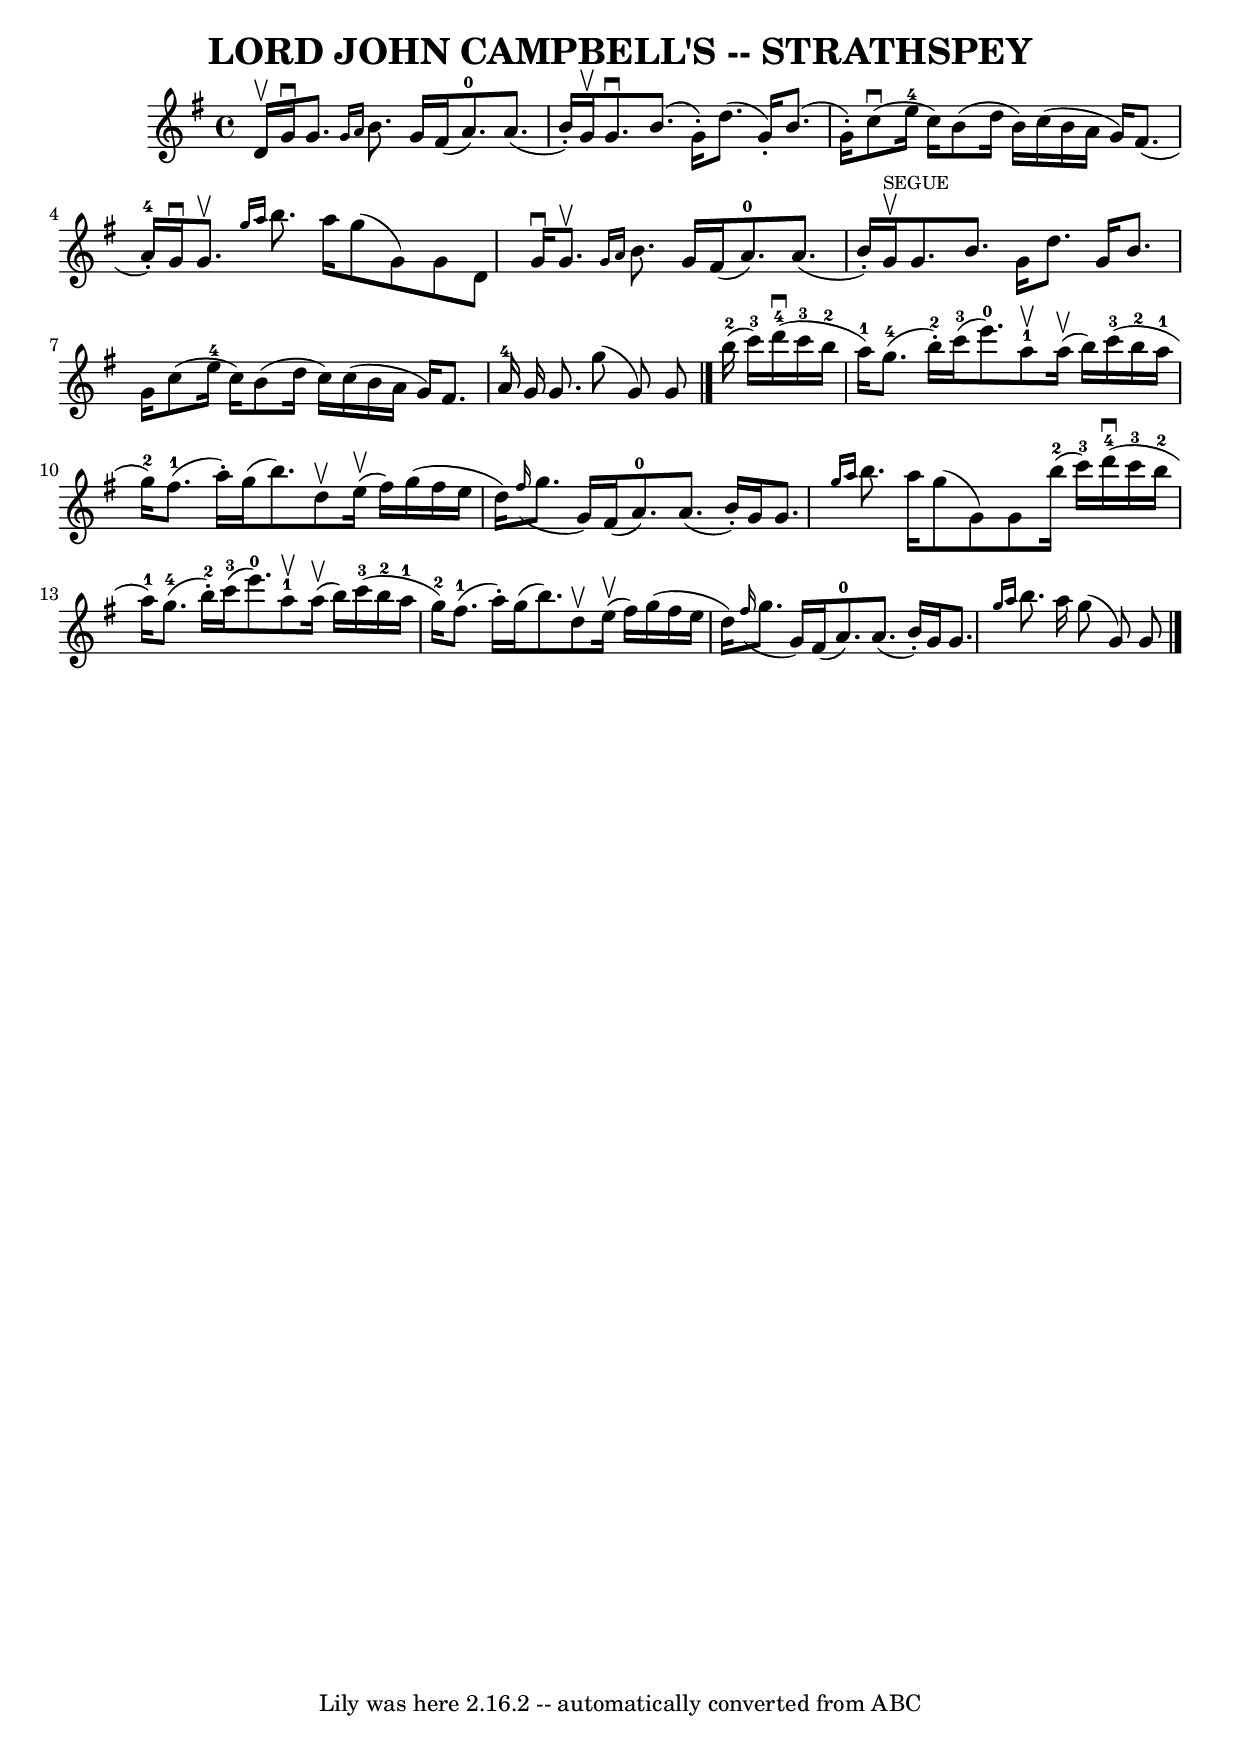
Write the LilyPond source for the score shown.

\version "2.7.40"
\include "Mammoth.ily"
\header {
	%% book = "Ryan's Mammoth Collection of Fiddle Tunes"
	crossRefNumber = "1"
	footnotes = ""
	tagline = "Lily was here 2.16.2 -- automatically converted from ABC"
	title = "LORD JOHN CAMPBELL'S -- STRATHSPEY"
}
voicedefault =  {


 \override Staff.TimeSignature #'style = #'C
 \time 4/4 
\key g \major d'16^\upbow       |
 g'16^\downbow g'8.  
\grace { g'16 a'16  } b'8. g'16 fis'16 (a'8.-0) a'8. (
 b'16 -.)   |
 g'16^\upbow g'8.^\downbow b'8. (g'16 -.)   
d''8. (g'16 -.) b'8. (g'16 -.)       |
 c''8 (^\downbow   
e''16-4 c''16) b'8 (d''16 b'16) c''16 (b'16 a'16    
g'16) fis'8. (a'16-4-.)   |
 g'16^\downbow g'8. 
^\upbow \grace { g''16 a''16  } b''8. a''16 g''8 (g'8)   
g'8 d'8    |
     |
 g'16^\downbow g'8.^\upbow \grace {    
g'16 a'16  } b'8. g'16 fis'16 (a'8.-0) a'8. (b'16 -.) 
  |
 g'16^\segue^\upbow g'8. b'8. g'16 d''8. g'16    
b'8. g'16        |
 c''8 (e''16-4 c''16) b'8 (d''16  
 c''16) c''16 (b'16 a'16 g'16) fis'8. a'16-4   
|
 g'16 g'8. g''8 (g'8) g'8    \bar "|." b''16 
-2(c'''16-3)       |
 d'''16-4(^\downbow c'''16-3 
 b''16-2 a''16-1) g''8.-4(b''16-2-.) c'''16-3(
 e'''8.-0) a''8-1^\upbow a''16 (^\upbow b''16)   |
 
 c'''16-3(b''16-2 a''16-1 g''16-2) fis''8.-1(
a''16 -.) g''16 (b''8.) d''8^\upbow e''16 (^\upbow fis''16  
-)       |
 g''16 (fis''16 e''16 d''16)   \grace {    
fis''16 (} g''8. g'16) fis'16 (a'8.-0) a'8. (b'16 -.) 
  |
 g'16 g'8.  \grace { g''16 a''16  } b''8. a''16    
g''8 (g'8) g'8 b''16-2(c'''16-3)   |
     
|
 d'''16-4(^\downbow c'''16-3 b''16-2 a''16-1) 
 g''8.-4(b''16-2-.) c'''16-3(e'''8.-0) a''8 
-1^\upbow a''16 (^\upbow b''16)   |
 c'''16-3(b''16 
-2 a''16-1 g''16-2) fis''8.-1(a''16 -.) g''16 (
b''8.) d''8^\upbow e''16 (^\upbow fis''16)       |
   
g''16 (fis''16 e''16 d''16)   \grace { fis''16 (} g''8.    
g'16) fis'16 (a'8.-0) a'8. (b'16 -.)   |
 g'16    
g'8.  \grace { g''16 a''16  } b''8. a''16 g''8 (g'8) g'8  
  \bar "|."   
}

\score{
    <<

	\context Staff="default"
	{
	    \voicedefault 
	}

    >>
	\layout {
	}
	\midi {}
}
